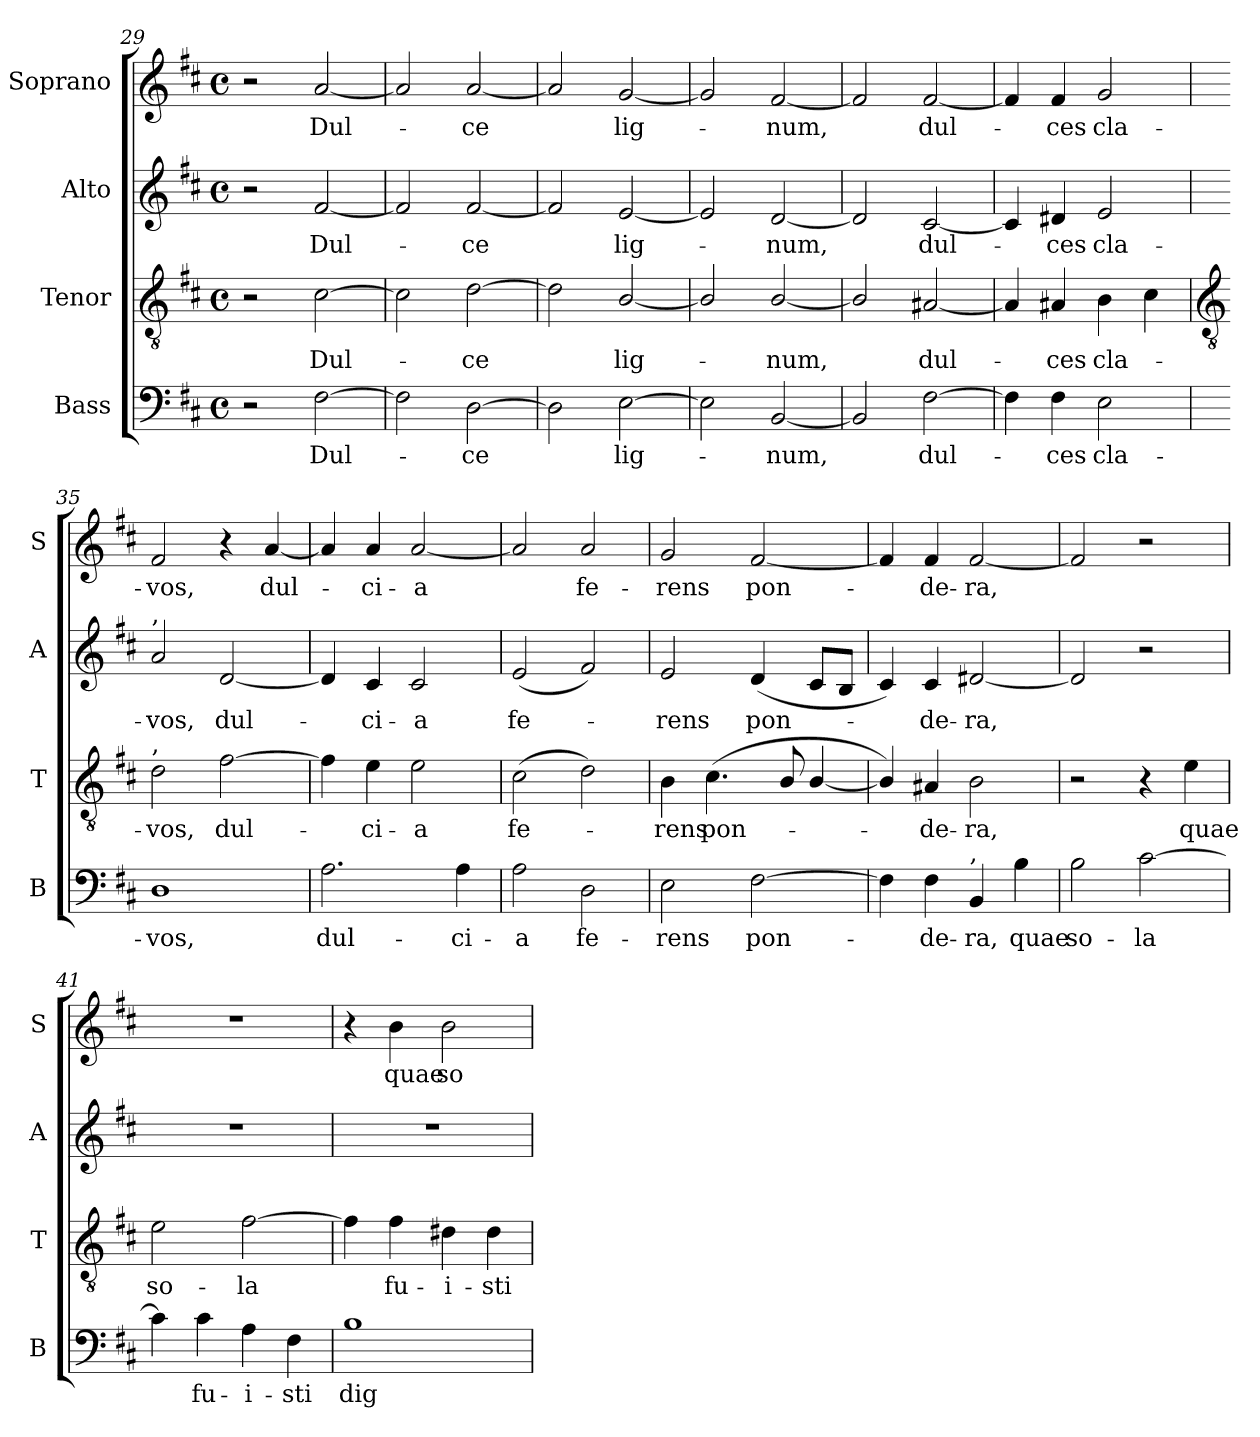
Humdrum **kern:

**kern	**text	**kern	**text	**kern	**text	**kern	**text
*part4	*part4	*part3	*part3	*part2	*part2	*part1	*part1
*staff4	*staff4	*staff3	*staff3	*staff2	*staff2	*staff1	*staff1
*I"Bass	*	*I"Tenor	*	*I"Alto	*	*I"Soprano	*
*I'B	*	*I'T	*	*I'A	*	*I'S	*
*clefF4	*	*clefGv2	*	*clefG2	*	*clefG2	*
*k[f#c#]	*	*k[f#c#]	*	*k[f#c#]	*	*k[f#c#]	*
*D:	*	*D:	*	*D:	*	*D:	*
*M4/4	*	*M4/4	*	*M4/4	*	*M4/4	*
*met(c)	*	*met(c)	*	*met(c)	*	*met(c)	*
=29	=29	=29	=29	=29	=29	=29	=29
2r	.	2r	.	2r	.	2r	.
!	!LO:LY:b	!	!LO:LY:b	!	!LO:LY:b	!	!LO:LY:b
[2F#	Dul-	[2c#	Dul-	[2f#	Dul-	[2a	Dul-
=30	=30	=30	=30	=30	=30	=30	=30
2F#]	.	2c#]	.	2f#]	.	2a]	.
!	!LO:LY:b	!	!LO:LY:b	!	!LO:LY:b	!	!LO:LY:b
[2D	ce	[2d	ce	[2f#	ce	[2a	ce
=31	=31	=31	=31	=31	=31	=31	=31
2D]	.	2d]	.	2f#]	.	2a]	.
!	!LO:LY:b	!	!LO:LY:b	!	!LO:LY:b	!	!LO:LY:b
[2E	lig-	[2B/	lig-	[2e	lig-	[2g	lig-
=32	=32	=32	=32	=32	=32	=32	=32
2E]	.	2B/]	.	2e]	.	2g]	.
!	!LO:LY:b	!	!LO:LY:b	!	!LO:LY:b	!	!LO:LY:b
[2BB	num,	[2B/	num,	[2d	num,	[2f#	num,
=33	=33	=33	=33	=33	=33	=33	=33
2BB]	.	2B/]	.	2d]	.	2f#]	.
!	!LO:LY:b	!	!LO:LY:b	!	!LO:LY:b	!	!LO:LY:b
[2F#	dul-	[2A#X	dul-	[2c#	dul-	[2f#	dul-
=34	=34	=34	=34	=34	=34	=34	=34
4F#]	.	4A#]	.	4c#]	.	4f#]	.
!	!LO:LY:b	!	!LO:LY:b	!	!LO:LY:b	!	!LO:LY:b
4F#	ces	4A#	ces	4d#X	ces	4f#	ces
!	!LO:LY:b	!	!LO:LY:b	!	!LO:LY:b	!	!LO:LY:b
2E	cla-	4B	cla-	2e	cla-	2g	cla-
.	.	4c#	.	.	.	.	.
!!LO:LB:g=z
=35	=35	=35	=35	=35	=35	=35	=35
*	*	*clefGv2	*	*	*	*	*
!	!	!	!	!LO:TX:a:t=,	!	!	!
!	!	!LO:TX:a:t=,	!	!	!	!	!
!	!LO:LY:b	!	!LO:LY:b	!	!LO:LY:b	!	!LO:LY:b
1D	-vos,	2d	vos,	2a	-vos,	2f#	-vos,
!	!	!	!LO:LY:b	!	!LO:LY:b	!	!
.	.	[2f#	dul-	[2d	dul-	4r	.
!	!	!	!	!	!	!	!LO:LY:b
.	.	.	.	.	.	[4a	dul-
=36	=36	=36	=36	=36	=36	=36	=36
!	!LO:LY:b	!	!	!	!	!	!
2.A	dul-	4f#]	.	4d]	.	4a]	.
!	!	!	!LO:LY:b	!	!LO:LY:b	!	!LO:LY:b
.	.	4e	ci-	4c#	ci-	4a	ci-
!	!	!	!LO:LY:b	!	!LO:LY:b	!	!LO:LY:b
.	.	2e	-a	2c#	-a	[2a	-a
!	!LO:LY:b	!	!	!	!	!	!
4A	-ci-	.	.	.	.	.	.
=37	=37	=37	=37	=37	=37	=37	=37
!	!LO:LY:b	!	!LO:LY:b	!	!LO:LY:b	!	!
2A	-a	(>2c#	fe-	(<2e	fe-	2a]	.
!	!LO:LY:b	!	!	!	!	!	!LO:LY:b
2D	fe-	2d)	.	2f#)	.	2a	fe-
=38	=38	=38	=38	=38	=38	=38	=38
!	!LO:LY:b	!	!LO:LY:b	!	!LO:LY:b	!	!LO:LY:b
2E	-rens	4B	rens	2e	rens	2g	-rens
!	!	!	!LO:LY:b	!	!	!	!
.	.	(<4.c#	pon-	.	.	.	.
!	!LO:LY:b	!	!	!	!LO:LY:b	!	!LO:LY:b
[2F#	pon-	.	.	(<4d	pon-	[2f#	pon-
.	.	8B/	.	.	.	.	.
.	.	[4B/	.	8c#L	.	.	.
.	.	.	.	8BJ	.	.	.
=39	=39	=39	=39	=39	=39	=39	=39
4F#]	.	4B/])	.	4c#)	.	4f#]	.
!	!LO:LY:b	!	!LO:LY:b	!	!LO:LY:b	!	!LO:LY:b
4F#	de-	4A#X	de-	4c#	de-	4f#	de-
!LO:TX:a:t=,	!	!	!	!	!	!	!
!	!LO:LY:b	!	!LO:LY:b	!	!LO:LY:b	!	!LO:LY:b
4BB	-ra,	2B	-ra,	[2d#X	-ra,	[2f#	-ra,
!	!LO:LY:b	!	!	!	!	!	!
4B	quae	.	.	.	.	.	.
=40	=40	=40	=40	=40	=40	=40	=40
!	!LO:LY:b	!	!	!	!	!	!
2B	so-	2r	.	2d#]	.	2f#]	.
!	!LO:LY:b	!	!	!	!	!	!
[2c#	-la	4r	.	2r	.	2r	.
!	!	!	!LO:LY:b	!	!	!	!
.	.	4e	quae	.	.	.	.
=41	=41	=41	=41	=41	=41	=41	=41
!	!	!	!LO:LY:b	!	!	!	!
4c#]	.	2e	so-	1r	.	1r	.
!	!LO:LY:b	!	!	!	!	!	!
4c#	fu-	.	.	.	.	.	.
!	!LO:LY:b	!	!LO:LY:b	!	!	!	!
4A	-i-	[2f#	-la	.	.	.	.
!	!LO:LY:b	!	!	!	!	!	!
4F#	-sti	.	.	.	.	.	.
=42	=42	=42	=42	=42	=42	=42	=42
!	!LO:LY:b	!	!	!	!	!	!
1B	dig-	4f#]	.	1r	.	4r	.
!	!	!	!LO:LY:b	!	!	!	!LO:LY:b
.	.	4f#	fu-	.	.	4b	quae
!	!	!	!LO:LY:b	!	!	!	!LO:LY:b
.	.	4d#X	-i-	.	.	2b	so-
!	!	!	!LO:LY:b	!	!	!	!
.	.	4d#	-sti	.	.	.	.
=	=	=	=	=	=	=	=
*-	*-	*-	*-	*-	*-	*-	*-
